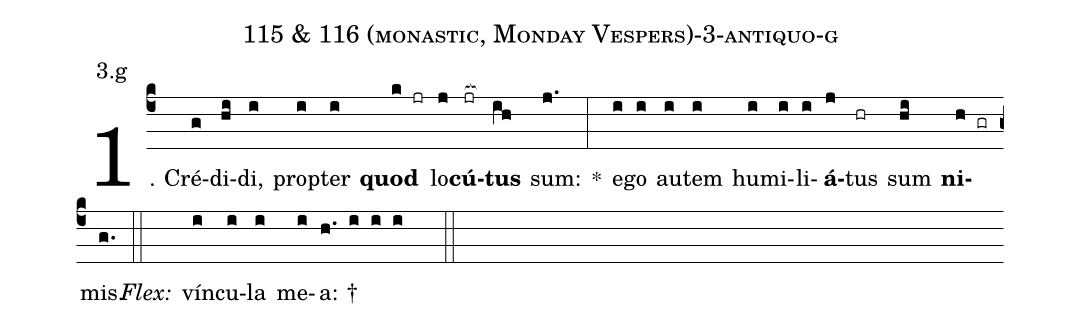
name: 115 & 116 (monastic, Monday Vespers)-3-antiquo-g;
annotation: 3.g;
%%
(c4)1. Cré(g)di(hi)di,(i) prop(i)ter(i) <b>quod</b>(k jr) lo(j)<b>cú</b>(jr[ocb:1{])<b>tus</b>(ih[ocb:0}]) sum:(j.) *(:) e(i)go(i) au(i)tem(i) hu(i)mi(i)li(i)<b>á</b>(j)tus(hr) sum(hi) <b>ni</b>(h gr)mis.(g.) (::)
<i>Flex:</i>()  vín(i)cu(i)la(i) me(i)a: †(h. i i i  ::)
